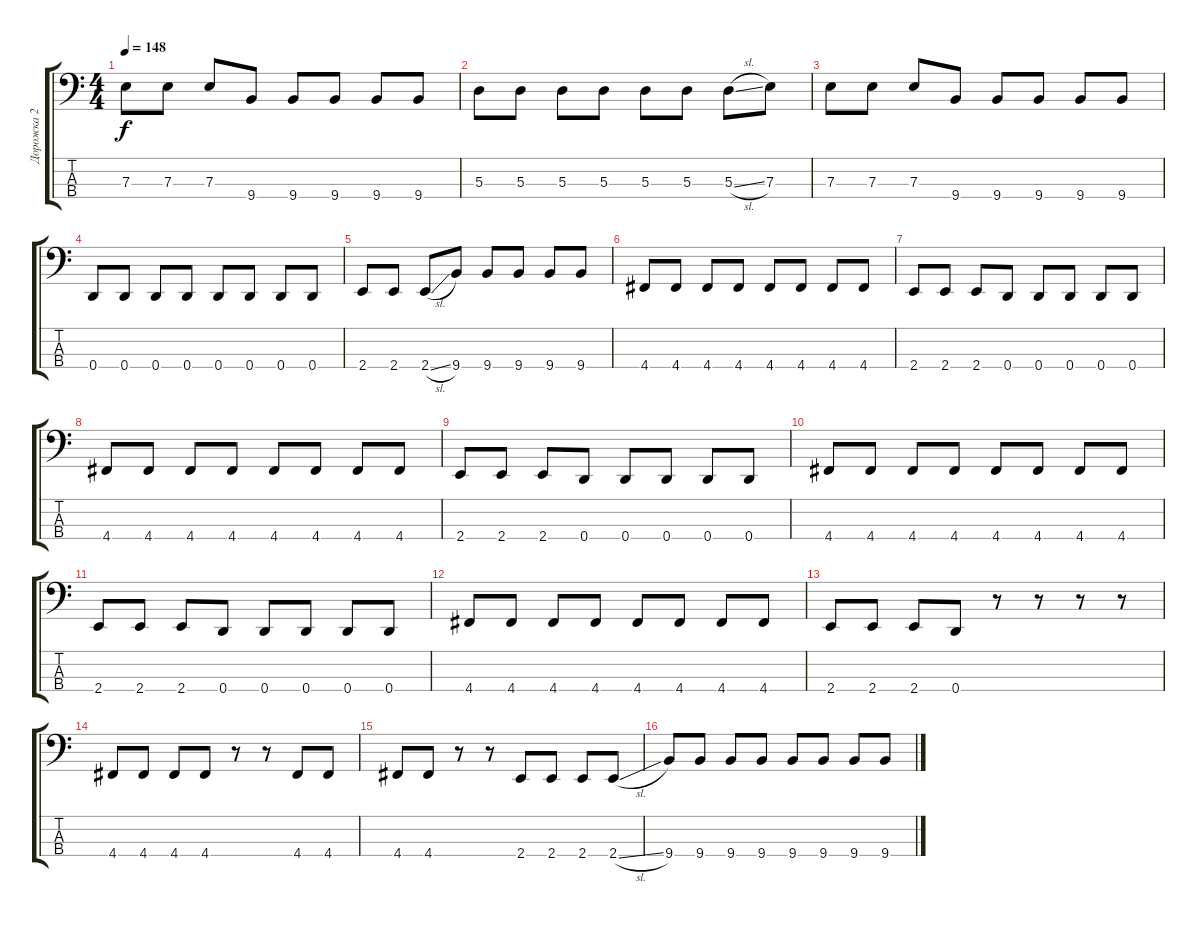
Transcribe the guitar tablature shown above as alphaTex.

\track ("Дорожка 2" "Дорожка 2") {instrument electricbasspick}
\staff {score tabs}
\tuning (G2 D2 A1 D1) {hide}
\ts (4 4)
\tempo 148
\clef f4
\ks c
7.3.8{dy f} 7.3.8 7.3.8 9.4.8 9.4.8 9.4.8 9.4.8 9.4.8 |
5.3.8 5.3.8 5.3.8 5.3.8 5.3.8 5.3.8 5.3{sl}.8 7.3.8 |
7.3.8 7.3.8 7.3.8 9.4.8 9.4.8 9.4.8 9.4.8 9.4.8 |
0.4.8 0.4.8 0.4.8 0.4.8 0.4.8 0.4.8 0.4.8 0.4.8 |
2.4.8 2.4.8 2.4{sl}.8 9.4.8 9.4.8 9.4.8 9.4.8 9.4.8 |
4.4.8 4.4.8 4.4.8 4.4.8 4.4.8 4.4.8 4.4.8 4.4.8 |
2.4.8 2.4.8 2.4.8 0.4.8 0.4.8 0.4.8 0.4.8 0.4.8 |
4.4.8 4.4.8 4.4.8 4.4.8 4.4.8 4.4.8 4.4.8 4.4.8 |
2.4.8 2.4.8 2.4.8 0.4.8 0.4.8 0.4.8 0.4.8 0.4.8 |
4.4.8 4.4.8 4.4.8 4.4.8 4.4.8 4.4.8 4.4.8 4.4.8 |
2.4.8 2.4.8 2.4.8 0.4.8 0.4.8 0.4.8 0.4.8 0.4.8 |
4.4.8 4.4.8 4.4.8 4.4.8 4.4.8 4.4.8 4.4.8 4.4.8 |
2.4.8 2.4.8 2.4.8 0.4.8 r.8 r.8 r.8 r.8 |
4.4.8 4.4.8 4.4.8 4.4.8 r.8 r.8 4.4.8 4.4.8 |
4.4.8 4.4.8 r.8 r.8 2.4.8 2.4.8 2.4.8 2.4{sl}.8 |
9.4.8 9.4.8 9.4.8 9.4.8 9.4.8 9.4.8 9.4.8 9.4.8
